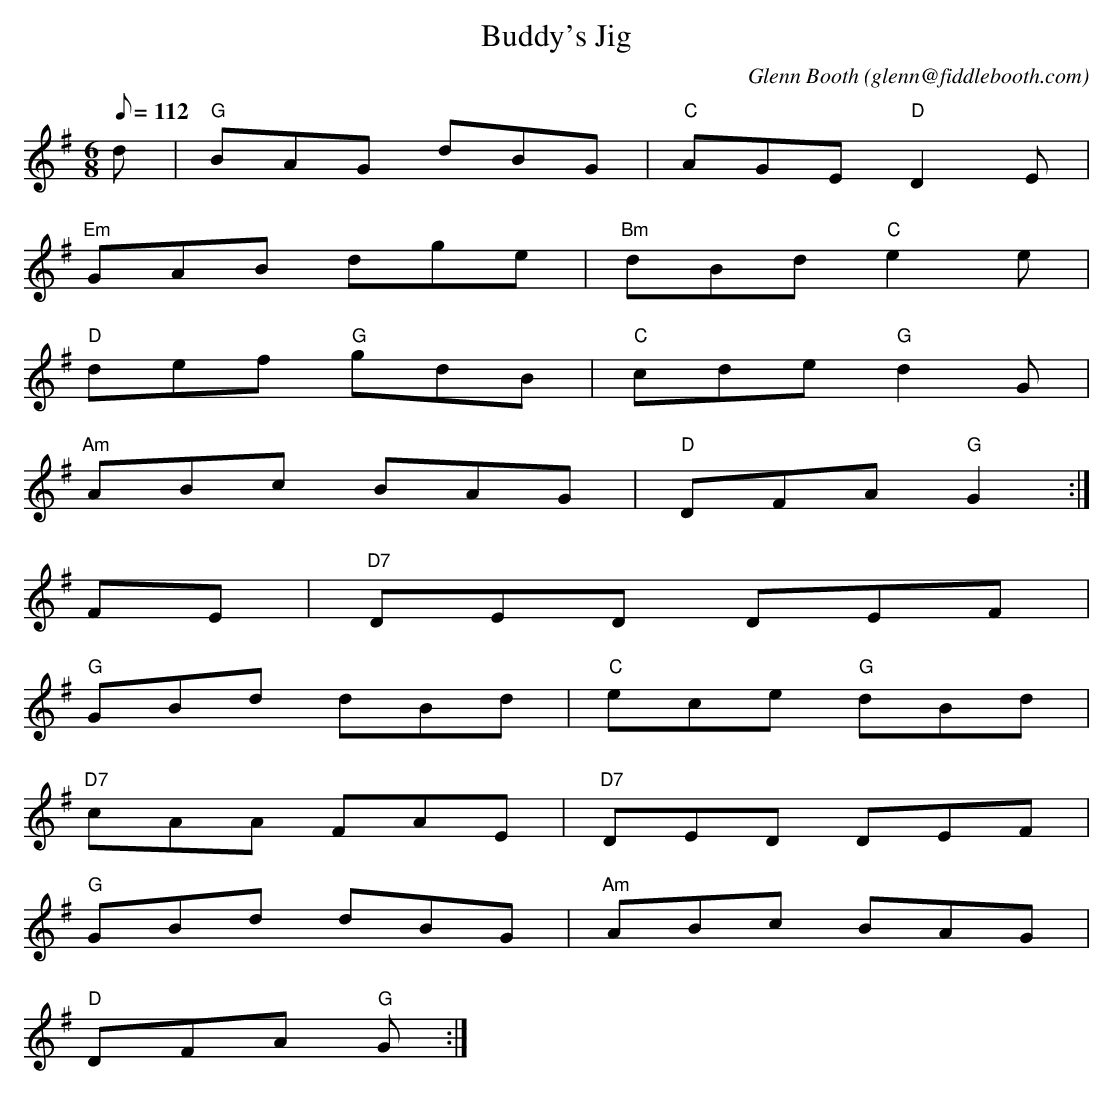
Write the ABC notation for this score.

X:1
T:Buddy's Jig
M:6/8
L:1/8
Q:112
C:Glenn Booth (glenn@fiddlebooth.com)
K:GMaj
d | "G" BAG dBG | "C" AGE "D" D2 E |
"Em" GAB dge | "Bm"dBd "C"e2 e |
"D" def "G" gdB | "C" cde "G" d2 G |
"Am"  ABc BAG | "D" DFA "G" G2:|
FE | "D7" DED DEF |
"G" GBd dBd | "C" ece "G" dBd |
"D7" cAA FAE | "D7" DED DEF |
"G" GBd dBG | "Am" ABc BAG |
"D" DFA "G" G :|
